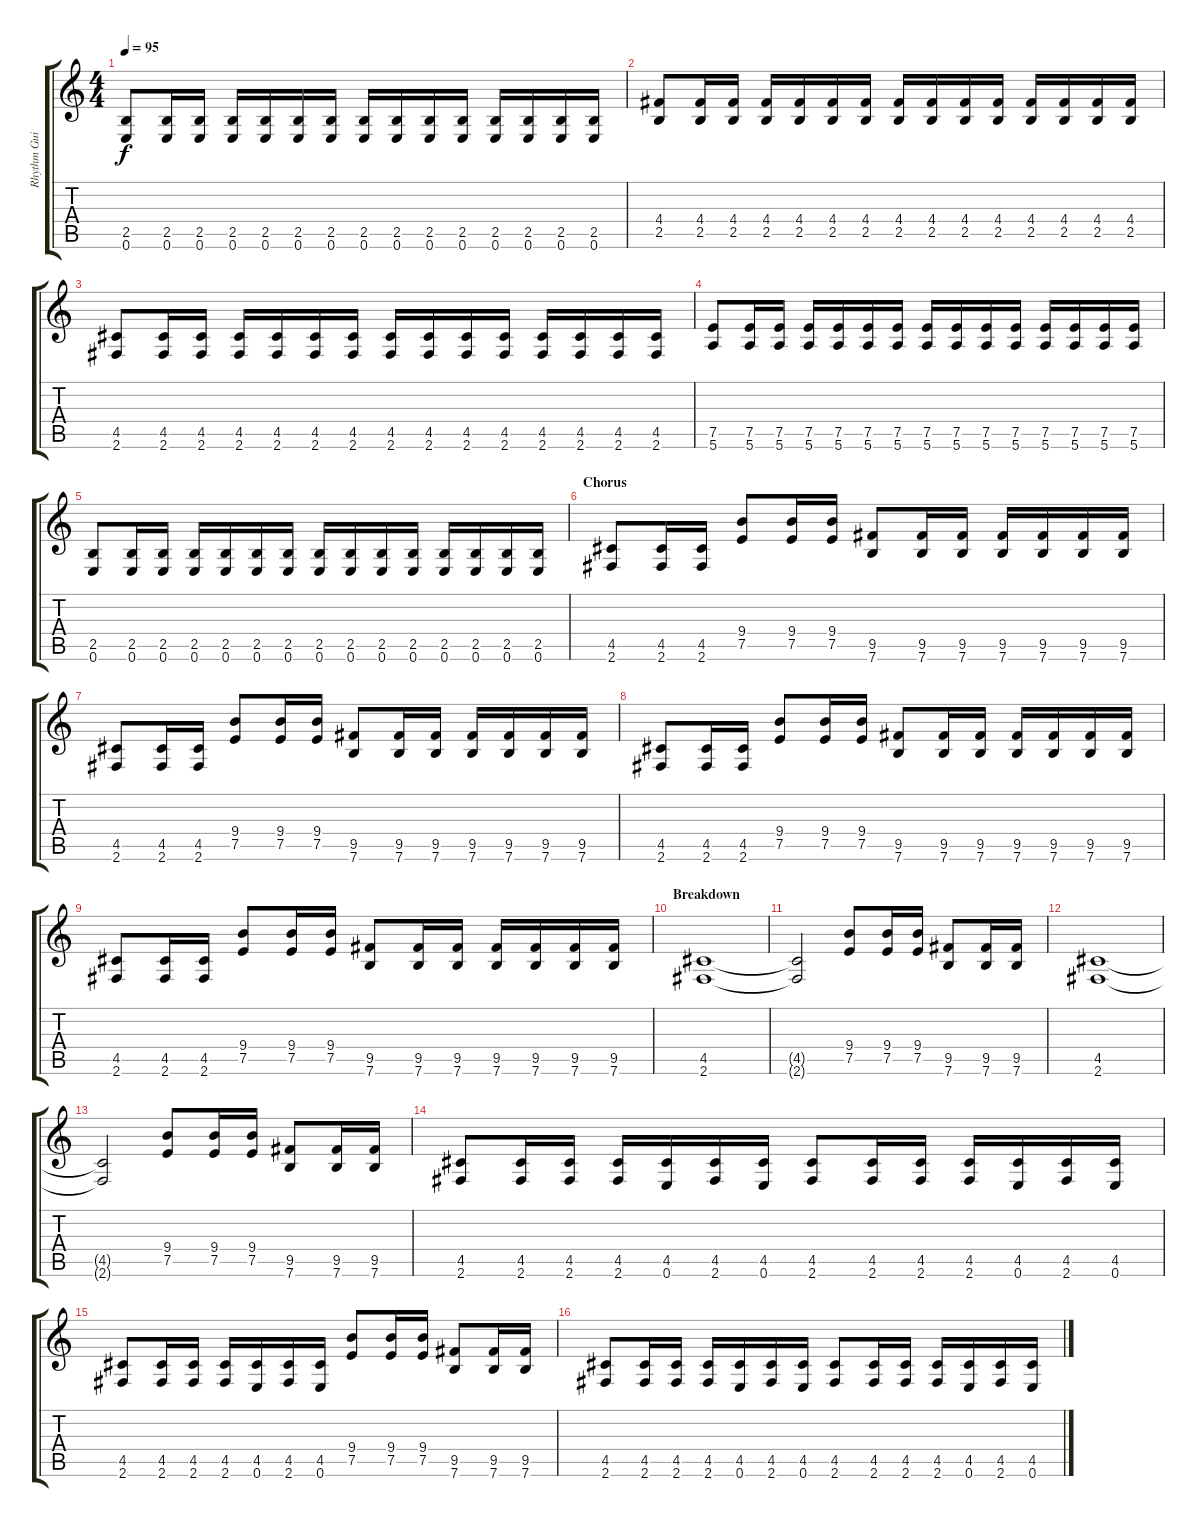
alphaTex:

\track ("Rhythm Guitar 2" "Rhythm Gui") {instrument overdrivenguitar}
\staff {score tabs}
\tuning (E4 B3 G3 D3 A2 E2) {hide}
\ts (4 4)
\tempo 95
\clef g2
\ks c
(2.5 0.6).8{dy f} (2.5 0.6).16 (2.5 0.6).16 (2.5 0.6).16 (2.5 0.6).16 (2.5 0.6).16 (2.5 0.6).16 (2.5 0.6).16 (2.5 0.6).16 (2.5 0.6).16 (2.5 0.6).16 (2.5 0.6).16 (2.5 0.6).16 (2.5 0.6).16 (2.5 0.6).16 |
(4.4 2.5).8 (4.4 2.5).16 (4.4 2.5).16 (4.4 2.5).16 (4.4 2.5).16 (4.4 2.5).16 (4.4 2.5).16 (4.4 2.5).16 (4.4 2.5).16 (4.4 2.5).16 (4.4 2.5).16 (4.4 2.5).16 (4.4 2.5).16 (4.4 2.5).16 (4.4 2.5).16 |
(4.5 2.6).8 (4.5 2.6).16 (4.5 2.6).16 (4.5 2.6).16 (4.5 2.6).16 (4.5 2.6).16 (4.5 2.6).16 (4.5 2.6).16 (4.5 2.6).16 (4.5 2.6).16 (4.5 2.6).16 (4.5 2.6).16 (4.5 2.6).16 (4.5 2.6).16 (4.5 2.6).16 |
(7.5 5.6).8 (7.5 5.6).16 (7.5 5.6).16 (7.5 5.6).16 (7.5 5.6).16 (7.5 5.6).16 (7.5 5.6).16 (7.5 5.6).16 (7.5 5.6).16 (7.5 5.6).16 (7.5 5.6).16 (7.5 5.6).16 (7.5 5.6).16 (7.5 5.6).16 (7.5 5.6).16 |
(2.5 0.6).8 (2.5 0.6).16 (2.5 0.6).16 (2.5 0.6).16 (2.5 0.6).16 (2.5 0.6).16 (2.5 0.6).16 (2.5 0.6).16 (2.5 0.6).16 (2.5 0.6).16 (2.5 0.6).16 (2.5 0.6).16 (2.5 0.6).16 (2.5 0.6).16 (2.5 0.6).16 |
\section ("" "Chorus")
(4.5 2.6).8 (4.5 2.6).16 (4.5 2.6).16 (9.4 7.5).8 (9.4 7.5).16 (9.4 7.5).16 (9.5 7.6).8 (9.5 7.6).16 (9.5 7.6).16 (9.5 7.6).16 (9.5 7.6).16 (9.5 7.6).16 (9.5 7.6).16 |
(4.5 2.6).8 (4.5 2.6).16 (4.5 2.6).16 (9.4 7.5).8 (9.4 7.5).16 (9.4 7.5).16 (9.5 7.6).8 (9.5 7.6).16 (9.5 7.6).16 (9.5 7.6).16 (9.5 7.6).16 (9.5 7.6).16 (9.5 7.6).16 |
(4.5 2.6).8 (4.5 2.6).16 (4.5 2.6).16 (9.4 7.5).8 (9.4 7.5).16 (9.4 7.5).16 (9.5 7.6).8 (9.5 7.6).16 (9.5 7.6).16 (9.5 7.6).16 (9.5 7.6).16 (9.5 7.6).16 (9.5 7.6).16 |
(4.5 2.6).8 (4.5 2.6).16 (4.5 2.6).16 (9.4 7.5).8 (9.4 7.5).16 (9.4 7.5).16 (9.5 7.6).8 (9.5 7.6).16 (9.5 7.6).16 (9.5 7.6).16 (9.5 7.6).16 (9.5 7.6).16 (9.5 7.6).16 |
\section ("" "Breakdown")
(4.5 2.6).1 |
(4.5{t} 2.6{t}).2 (9.4 7.5).8 (9.4 7.5).16 (9.4 7.5).16 (9.5 7.6).8 (9.5 7.6).16 (9.5 7.6).16 |
(4.5 2.6).1 |
(4.5{t} 2.6{t}).2 (9.4 7.5).8 (9.4 7.5).16 (9.4 7.5).16 (9.5 7.6).8 (9.5 7.6).16 (9.5 7.6).16 |
(4.5 2.6).8 (4.5 2.6).16 (4.5 2.6).16 (4.5 2.6).16 (4.5 0.6).16 (4.5 2.6).16 (4.5 0.6).16 (4.5 2.6).8 (4.5 2.6).16 (4.5 2.6).16 (4.5 2.6).16 (4.5 0.6).16 (4.5 2.6).16 (4.5 0.6).16 |
(4.5 2.6).8 (4.5 2.6).16 (4.5 2.6).16 (4.5 2.6).16 (4.5 0.6).16 (4.5 2.6).16 (4.5 0.6).16 (9.4 7.5).8 (9.4 7.5).16 (9.4 7.5).16 (9.5 7.6).8 (9.5 7.6).16 (9.5 7.6).16 |
(4.5 2.6).8 (4.5 2.6).16 (4.5 2.6).16 (4.5 2.6).16 (4.5 0.6).16 (4.5 2.6).16 (4.5 0.6).16 (4.5 2.6).8 (4.5 2.6).16 (4.5 2.6).16 (4.5 2.6).16 (4.5 0.6).16 (4.5 2.6).16 (4.5 0.6).16
